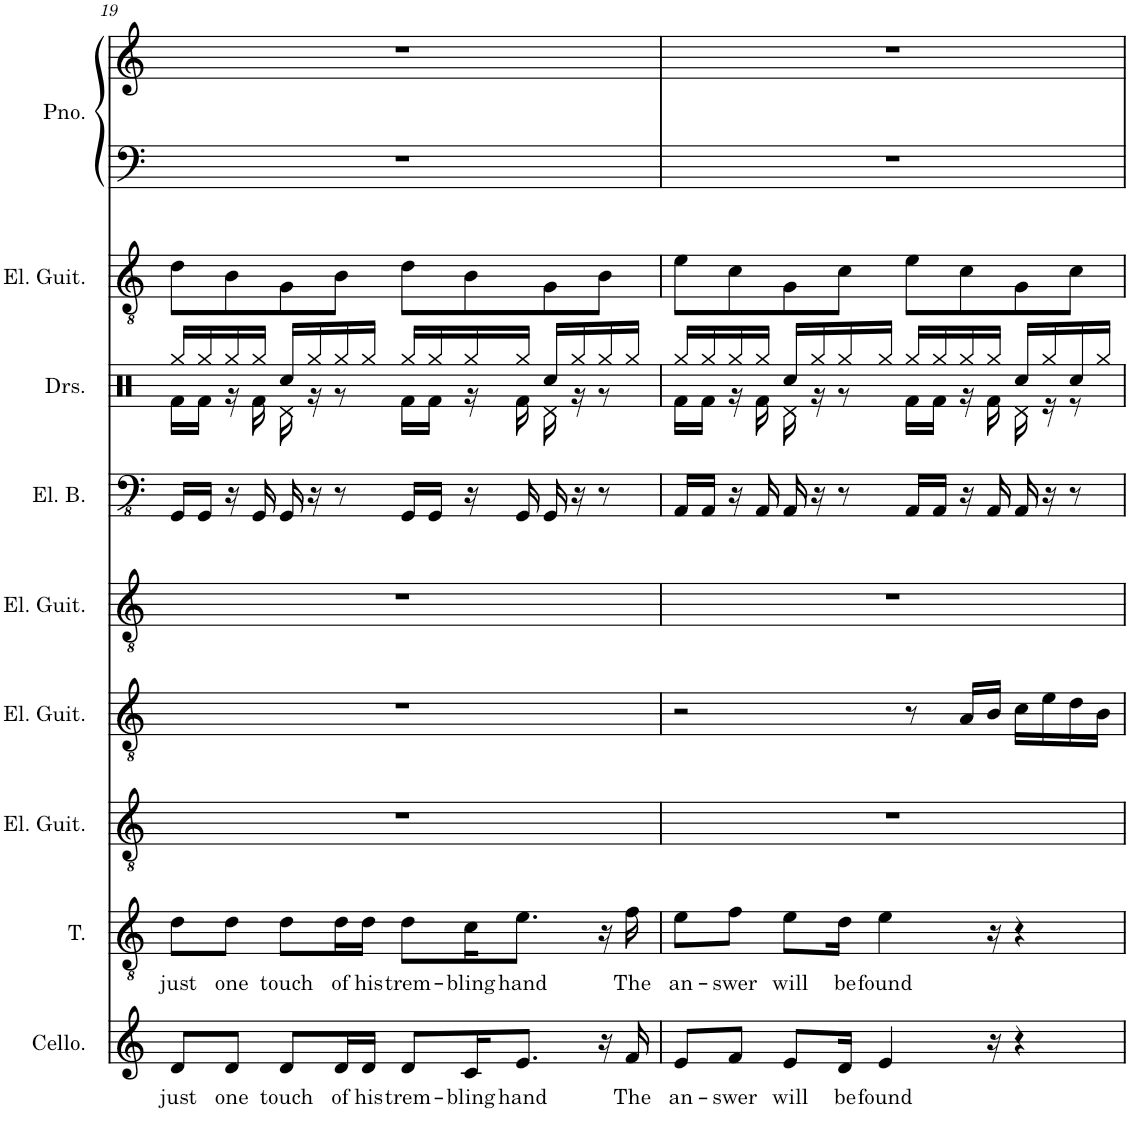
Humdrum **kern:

**kern	**text	**kern	**text	**kern	**kern	**kern	**kern	**kern	**kern	**kern	**kern
*part9	*part9	*part8	*part8	*part7	*part6	*part5	*part4	*part3	*part2	*part1	*part1
*staff10	*staff10	*staff9	*staff9	*staff8	*staff7	*staff6	*staff5	*staff4	*staff3	*staff2	*staff1
*I"Cello	*	*I"Tenor	*	*I"Electric Guitar	*I"Electric Guitar	*I"Electric Guitar	*I"Electric Bass	*I"Drumset	*I"Electric Guitar	*I"Piano	*
*I'Cello.	*	*I'T.	*	*I'El. Guit.	*I'El. Guit.	*I'El. Guit.	*I'El. B.	*I'Drs.	*I'El. Guit.	*I'Pno.	*
!!LO:PB:g=z
*clefG2	*	*clefGv2	*	*clefGv2	*clefGv2	*clefGv2	*clefFv4	*clefX	*clefGv2	*clefF4	*clefG2
*k[]	*	*k[]	*	*k[]	*k[]	*k[]	*k[]	*k[]	*k[]	*k[]	*k[]
*M4/4	*	*M4/4	*	*M4/4	*M4/4	*M4/4	*M4/4	*M4/4	*M4/4	*M4/4	*M4/4
=19	=19	=19	=19	=19	=19	=19	=19	=19	=19	=19	=19
!	!LO:LY:b	!	!LO:LY:b	!	!	!	!	!	!	!	!
*	*	*	*	*	*	*	*	*^	*	*	*
8d/L	just	8d\L	just	1r	1r	1r	16GGG/LL	16Rgg/LL	16Rf\LL	8d\L	1r	1r
.	.	.	.	.	.	.	16GGG/JJ	16Rgg/	16Rf\JJ	.	.	.
!	!LO:LY:b	!	!LO:LY:b	!	!	!	!	!	!	!	!	!
8d/J	one	8d\J	one	.	.	.	16r	16Rgg/	16r	8B\	.	.
.	.	.	.	.	.	.	16GGG/	16Rgg/JJ	16Rf\	.	.	.
!	!LO:LY:b	!	!LO:LY:b	!	!	!	!	!	!	!	!	!
8d/L	touch	8d\L	touch	.	.	.	16GGG/	16Rcc/LL	16Rd\	8G\	.	.
.	.	.	.	.	.	.	16r	16Rgg/	16r	.	.	.
!	!LO:LY:b	!	!LO:LY:b	!	!	!	!	!	!	!	!	!
16d/L	of	16d\L	of	.	.	.	8r	16Rgg/	8r	8B\J	.	.
!	!LO:LY:b	!	!LO:LY:b	!	!	!	!	!	!	!	!	!
16d/JJ	his	16d\JJ	his	.	.	.	.	16Rgg/JJ	.	.	.	.
!	!LO:LY:b	!	!LO:LY:b	!	!	!	!	!	!	!	!	!
8d/L	trem-	8d\L	trem-	.	.	.	16GGG/LL	16Rgg/LL	16Rf\LL	8d\L	.	.
.	.	.	.	.	.	.	16GGG/JJ	16Rgg/	16Rf\JJ	.	.	.
!	!LO:LY:b	!	!LO:LY:b	!	!	!	!	!	!	!	!	!
16c/K	bling	16c\K	bling	.	.	.	16r	16Rgg/	16r	8B\	.	.
!	!LO:LY:b	!	!LO:LY:b	!	!	!	!	!	!	!	!	!
8.e/J	hand	8.e\J	hand	.	.	.	16GGG/	16Rgg/JJ	16Rf\	.	.	.
.	.	.	.	.	.	.	16GGG/	16Rcc/LL	16Rd\	8G\	.	.
.	.	.	.	.	.	.	16r	16Rgg/	16r	.	.	.
16r	.	16r	.	.	.	.	8r	16Rgg/	8r	8B\J	.	.
!	!LO:LY:b	!	!LO:LY:b	!	!	!	!	!	!	!	!	!
16f/	The	16f\	The	.	.	.	.	16Rgg/JJ	.	.	.	.
=20	=20	=20	=20	=20	=20	=20	=20	=20	=20	=20	=20	=20
!	!LO:LY:b	!	!LO:LY:b	!	!	!	!	!	!	!	!	!
8e/L	an-	8e\L	an-	1r	2r	1r	16AAA/LL	16Rgg/LL	16Rf\LL	8e\L	1r	1r
.	.	.	.	.	.	.	16AAA/JJ	16Rgg/	16Rf\JJ	.	.	.
!	!LO:LY:b	!	!LO:LY:b	!	!	!	!	!	!	!	!	!
8f/J	-swer	8f\J	-swer	.	.	.	16r	16Rgg/	16r	8c\	.	.
.	.	.	.	.	.	.	16AAA/	16Rgg/JJ	16Rf\	.	.	.
!	!LO:LY:b	!	!LO:LY:b	!	!	!	!	!	!	!	!	!
8e/L	will	8e\L	will	.	.	.	16AAA/	16Rcc/LL	16Rd\	8G\	.	.
.	.	.	.	.	.	.	16r	16Rgg/	16r	.	.	.
!	!LO:LY:b	!	!LO:LY:b	!	!	!	!	!	!	!	!	!
16d/Jk	be	16d\Jk	be	.	.	.	8r	16Rgg/	8r	8c\J	.	.
!	!LO:LY:b	!	!LO:LY:b	!	!	!	!	!	!	!	!	!
4e/	found	4e\	found	.	.	.	.	16Rgg/JJ	.	.	.	.
.	.	.	.	.	8r	.	16AAA/LL	16Rgg/LL	16Rf\LL	8e\L	.	.
.	.	.	.	.	.	.	16AAA/JJ	16Rgg/	16Rf\JJ	.	.	.
.	.	.	.	.	16A/LL	.	16r	16Rgg/	16r	8c\	.	.
16r	.	16r	.	.	16B/JJ	.	16AAA/	16Rgg/JJ	16Rf\	.	.	.
4r	.	4r	.	.	16c\LL	.	16AAA/	16Rcc/LL	16Rd\	8G\	.	.
.	.	.	.	.	16e\	.	16r	16Rgg/	16r	.	.	.
.	.	.	.	.	16d\	.	8r	16Rcc/	8r	8c\J	.	.
.	.	.	.	.	16B\JJ	.	.	16Rgg/JJ	.	.	.	.
*	*	*	*	*	*	*	*	*v	*v	*	*	*
=	=	=	=	=	=	=	=	=	=	=	=
*-	*-	*-	*-	*-	*-	*-	*-	*-	*-	*-	*-
